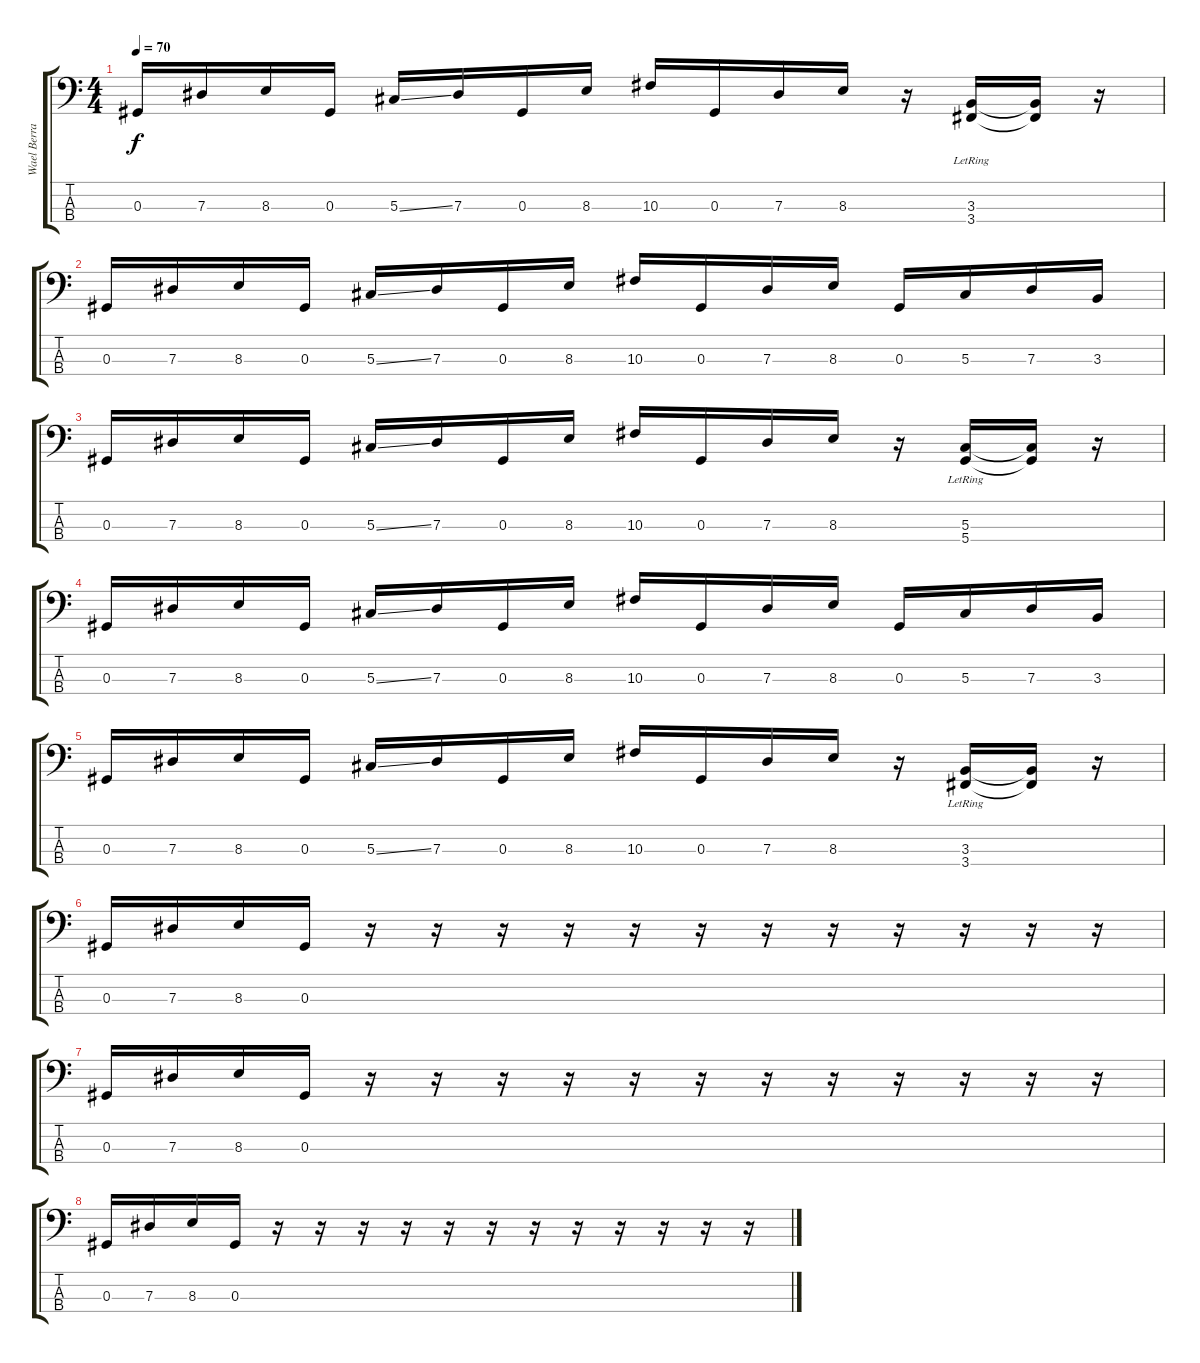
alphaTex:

\track ("Wael Berrais" "Wael Berra") {instrument electricbasspick}
\staff {score tabs}
\tuning (Gb2 Db2 Ab1 Eb1) {hide}
\ts (4 4)
\tempo 70
\clef f4
\ks c
0.3.16{dy f} 7.3.16 8.3.16 0.3.16 5.3{ss}.16 7.3.16 0.3.16 8.3.16 10.3.16 0.3.16 7.3.16 8.3.16 r.16 (3.3{lr} 3.4{lr}).16 (3.3{t} 3.4{t}).16 r.16 |
0.3.16 7.3.16 8.3.16 0.3.16 5.3{ss}.16 7.3.16 0.3.16 8.3.16 10.3.16 0.3.16 7.3.16 8.3.16 0.3.16 5.3.16 7.3.16 3.3.16 |
0.3.16 7.3.16 8.3.16 0.3.16 5.3{ss}.16 7.3.16 0.3.16 8.3.16 10.3.16 0.3.16 7.3.16 8.3.16 r.16 (5.3{lr} 5.4{lr}).16 (5.3{t} 5.4{t}).16 r.16 |
0.3.16 7.3.16 8.3.16 0.3.16 5.3{ss}.16 7.3.16 0.3.16 8.3.16 10.3.16 0.3.16 7.3.16 8.3.16 0.3.16 5.3.16 7.3.16 3.3.16 |
0.3.16 7.3.16 8.3.16 0.3.16 5.3{ss}.16 7.3.16 0.3.16 8.3.16 10.3.16 0.3.16 7.3.16 8.3.16 r.16 (3.3{lr} 3.4{lr}).16 (3.3{t} 3.4{t}).16 r.16 |
0.3.16 7.3.16 8.3.16 0.3.16 r.16 r.16 r.16 r.16 r.16 r.16 r.16 r.16 r.16 r.16 r.16 r.16 |
0.3.16 7.3.16 8.3.16 0.3.16 r.16 r.16 r.16 r.16 r.16 r.16 r.16 r.16 r.16 r.16 r.16 r.16 |
0.3.16 7.3.16 8.3.16 0.3.16 r.16 r.16 r.16 r.16 r.16 r.16 r.16 r.16 r.16 r.16 r.16 r.16
